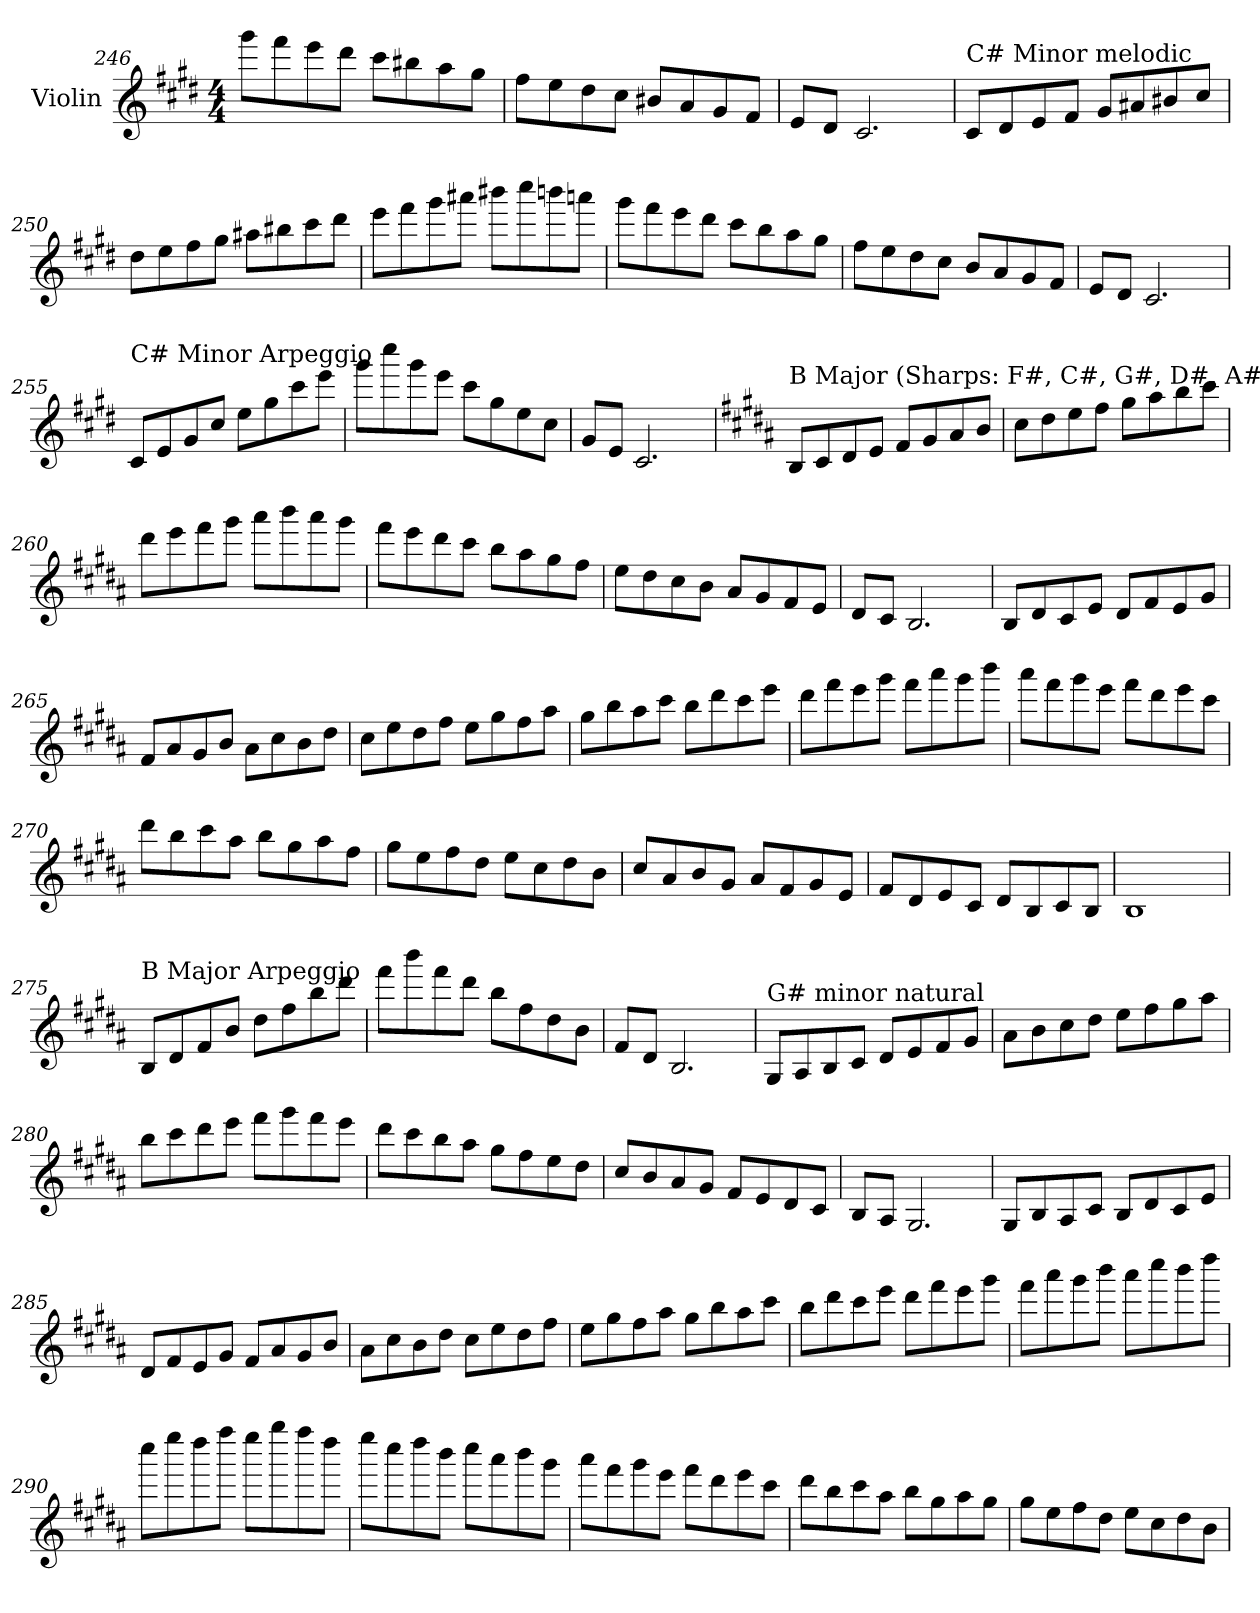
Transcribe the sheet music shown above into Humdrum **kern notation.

**kern
*part1
*staff1
*I"Violin
*I'Vln.
*clefG2
*k[f#c#g#d#]
*M4/4
=246
8ggg#\L
8fff#\
8eee\
8ddd#\J
8ccc#\L
8bb#X\
8aa\
8gg#\J
=247
8ff#\L
8ee\
8dd#\
8cc#\J
8b#X/L
8a/
8g#/
8f#/J
=248
8e/L
8d#/J
2.c#/
!!LO:LB:g=z
=249
!LO:TX:a:t=C# Minor melodic
8c#/L
8d#/
8e/
8f#/J
8g#/L
8a#X/
8b#X/
8cc#/J
=250
8dd#\L
8ee\
8ff#\
8gg#\J
8aa#X\L
8bb#X\
8ccc#\
8ddd#\J
=251
8eee\L
8fff#\
8ggg#\
8aaa#X\J
8bbb#X\L
8cccc#\
8bbbn\
8aaan\J
=252
8ggg#\L
8fff#\
8eee\
8ddd#\J
8ccc#\L
8bb\
8aa\
8gg#\J
=253
8ff#\L
8ee\
8dd#\
8cc#\J
8b/L
8a/
8g#/
8f#/J
=254
8e/L
8d#/J
2.c#/
!!LO:LB:g=z
=255
!LO:TX:a:t=C# Minor Arpeggio
8c#/L
8e/
8g#/
8cc#/J
8ee\L
8gg#\
8ccc#\
8eee\J
=256
8ggg#\L
8cccc#\
8ggg#\
8eee\J
8ccc#\L
8gg#\
8ee\
8cc#\J
=257
8g#/L
8e/J
2.c#/
=258
*k[f#c#g#d#a#]
!LO:TX:a:t=B Major (Sharps&colon; F#, C#, G#, D#, A#)
8B/L
8c#/
8d#/
8e/J
8f#/L
8g#/
8a#/
8b/J
!!LO:PB:g=z
=259
8cc#\L
8dd#\
8ee\
8ff#\J
8gg#\L
8aa#\
8bb\
8ccc#\J
=260
8ddd#\L
8eee\
8fff#\
8ggg#\J
8aaa#\L
8bbb\
8aaa#\
8ggg#\J
=261
8fff#\L
8eee\
8ddd#\
8ccc#\J
8bb\L
8aa#\
8gg#\
8ff#\J
=262
8ee\L
8dd#\
8cc#\
8b\J
8a#/L
8g#/
8f#/
8e/J
=263
8d#/L
8c#/J
2.B/
=264
8B/L
8d#/
8c#/
8e/J
8d#/L
8f#/
8e/
8g#/J
!!LO:LB:g=z
=265
8f#/L
8a#/
8g#/
8b/J
8a#\L
8cc#\
8b\
8dd#\J
=266
8cc#\L
8ee\
8dd#\
8ff#\J
8ee\L
8gg#\
8ff#\
8aa#\J
=267
8gg#\L
8bb\
8aa#\
8ccc#\J
8bb\L
8ddd#\
8ccc#\
8eee\J
=268
8ddd#\L
8fff#\
8eee\
8ggg#\J
8fff#\L
8aaa#\
8ggg#\
8bbb\J
=269
8aaa#\L
8fff#\
8ggg#\
8eee\J
8fff#\L
8ddd#\
8eee\
8ccc#\J
!!LO:LB:g=z
=270
8ddd#\L
8bb\
8ccc#\
8aa#\J
8bb\L
8gg#\
8aa#\
8ff#\J
=271
8gg#\L
8ee\
8ff#\
8dd#\J
8ee\L
8cc#\
8dd#\
8b\J
=272
8cc#/L
8a#/
8b/
8g#/J
8a#/L
8f#/
8g#/
8e/J
=273
8f#/L
8d#/
8e/
8c#/J
8d#/L
8B/
8c#/
8B/J
=274
1B
!!LO:LB:g=z
=275
!LO:TX:a:t=B Major Arpeggio
8B/L
8d#/
8f#/
8b/J
8dd#\L
8ff#\
8bb\
8ddd#\J
=276
8fff#\L
8bbb\
8fff#\
8ddd#\J
8bb\L
8ff#\
8dd#\
8b\J
=277
8f#/L
8d#/J
2.B/
!!LO:LB:g=z
=278
!LO:TX:a:t=G# minor natural
8G#/L
8A#/
8B/
8c#/J
8d#/L
8e/
8f#/
8g#/J
=279
8a#\L
8b\
8cc#\
8dd#\J
8ee\L
8ff#\
8gg#\
8aa#\J
=280
8bb\L
8ccc#\
8ddd#\
8eee\J
8fff#\L
8ggg#\
8fff#\
8eee\J
=281
8ddd#\L
8ccc#\
8bb\
8aa#\J
8gg#\L
8ff#\
8ee\
8dd#\J
=282
8cc#/L
8b/
8a#/
8g#/J
8f#/L
8e/
8d#/
8c#/J
=283
8B/L
8A#/J
2.G#/
!!LO:LB:g=z
=284
8G#/L
8B/
8A#/
8c#/J
8B/L
8d#/
8c#/
8e/J
=285
8d#/L
8f#/
8e/
8g#/J
8f#/L
8a#/
8g#/
8b/J
=286
8a#\L
8cc#\
8b\
8dd#\J
8cc#\L
8ee\
8dd#\
8ff#\J
=287
8ee\L
8gg#\
8ff#\
8aa#\J
8gg#\L
8bb\
8aa#\
8ccc#\J
=288
8bb\L
8ddd#\
8ccc#\
8eee\J
8ddd#\L
8fff#\
8eee\
8ggg#\J
!!LO:LB:g=z
=289
8fff#\L
8aaa#\
8ggg#\
8bbb\J
8aaa#\L
8cccc#\
8bbb\
8dddd#\J
=290
8cccc#\L
8eeee\
8dddd#\
8ffff#\J
8eeee\L
8gggg#\
8ffff#\
8dddd#\J
=291
8eeee\L
8cccc#\
8dddd#\
8bbb\J
8cccc#\L
8aaa#\
8bbb\
8ggg#\J
=292
8aaa#\L
8fff#\
8ggg#\
8eee\J
8fff#\L
8ddd#\
8eee\
8ccc#\J
!!LO:LB:g=z
=293
8ddd#\L
8bb\
8ccc#\
8aa#\J
8bb\L
8gg#\
8aa#\
8gg#\J
=294
8gg#\L
8ee\
8ff#\
8dd#\J
8ee\L
8cc#\
8dd#\
8b\J
=
*-
